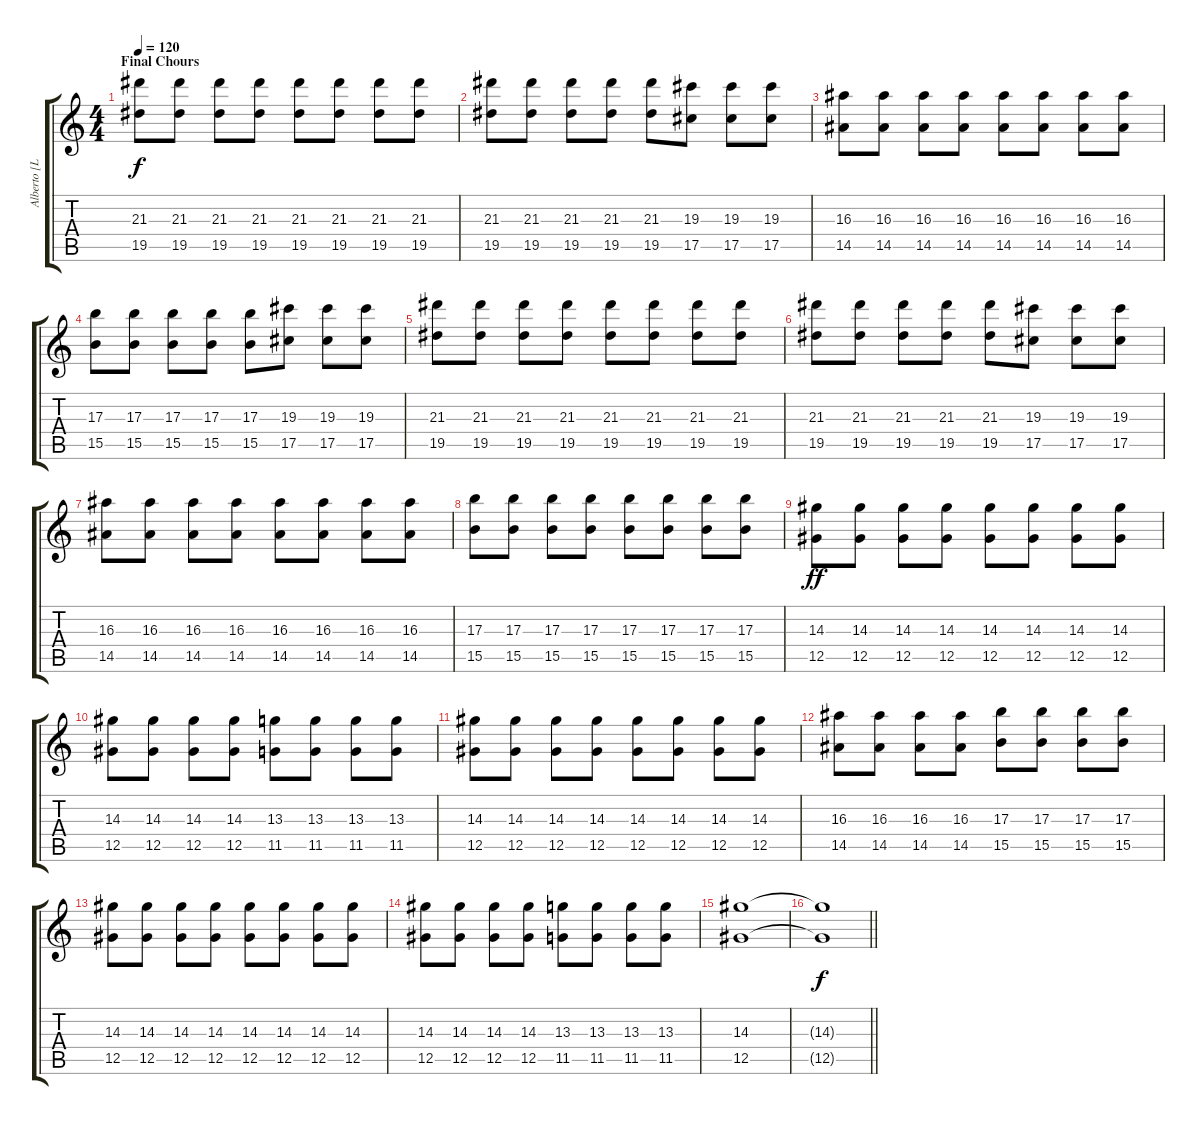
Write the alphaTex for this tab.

\track ("Alberto [Lead Guitar]" "Alberto [L") {instrument overdrivenguitar}
\staff {score tabs}
\tuning (Eb4 Bb3 Gb3 Db3 Ab2 Eb2) {hide}
\ts (4 4)
\section ("" "Final Chours")
\tempo 120
\clef g2
\ks c
(21.3 19.5).8{dy f} (21.3 19.5).8 (21.3 19.5).8 (21.3 19.5).8 (21.3 19.5).8 (21.3 19.5).8 (21.3 19.5).8 (21.3 19.5).8 |
(21.3 19.5).8 (21.3 19.5).8 (21.3 19.5).8 (21.3 19.5).8 (21.3 19.5).8 (19.3 17.5).8 (19.3 17.5).8 (19.3 17.5).8 |
(16.3 14.5).8 (16.3 14.5).8 (16.3 14.5).8 (16.3 14.5).8 (16.3 14.5).8 (16.3 14.5).8 (16.3 14.5).8 (16.3 14.5).8 |
(17.3 15.5).8 (17.3 15.5).8 (17.3 15.5).8 (17.3 15.5).8 (17.3 15.5).8 (19.3 17.5).8 (19.3 17.5).8 (19.3 17.5).8 |
(21.3 19.5).8 (21.3 19.5).8 (21.3 19.5).8 (21.3 19.5).8 (21.3 19.5).8 (21.3 19.5).8 (21.3 19.5).8 (21.3 19.5).8 |
(21.3 19.5).8 (21.3 19.5).8 (21.3 19.5).8 (21.3 19.5).8 (21.3 19.5).8 (19.3 17.5).8 (19.3 17.5).8 (19.3 17.5).8 |
(16.3 14.5).8 (16.3 14.5).8 (16.3 14.5).8 (16.3 14.5).8 (16.3 14.5).8 (16.3 14.5).8 (16.3 14.5).8 (16.3 14.5).8 |
(17.3 15.5).8 (17.3 15.5).8 (17.3 15.5).8 (17.3 15.5).8 (17.3 15.5).8 (17.3 15.5).8 (17.3 15.5).8 (17.3 15.5).8 |
(14.3 12.5).8{dy ff} (14.3 12.5).8 (14.3 12.5).8 (14.3 12.5).8 (14.3 12.5).8 (14.3 12.5).8 (14.3 12.5).8 (14.3 12.5).8 |
(14.3 12.5).8 (14.3 12.5).8 (14.3 12.5).8 (14.3 12.5).8 (13.3 11.5).8 (13.3 11.5).8 (13.3 11.5).8 (13.3 11.5).8 |
(14.3 12.5).8 (14.3 12.5).8 (14.3 12.5).8 (14.3 12.5).8 (14.3 12.5).8 (14.3 12.5).8 (14.3 12.5).8 (14.3 12.5).8 |
(16.3 14.5).8 (16.3 14.5).8 (16.3 14.5).8 (16.3 14.5).8 (17.3 15.5).8 (17.3 15.5).8 (17.3 15.5).8 (17.3 15.5).8 |
(14.3 12.5).8 (14.3 12.5).8 (14.3 12.5).8 (14.3 12.5).8 (14.3 12.5).8 (14.3 12.5).8 (14.3 12.5).8 (14.3 12.5).8 |
(14.3 12.5).8 (14.3 12.5).8 (14.3 12.5).8 (14.3 12.5).8 (13.3 11.5).8 (13.3 11.5).8 (13.3 11.5).8 (13.3 11.5).8 |
(14.3 12.5).1 |
\barLineRight lightlight
(14.3{t} 12.5{t}).1{dy f}
